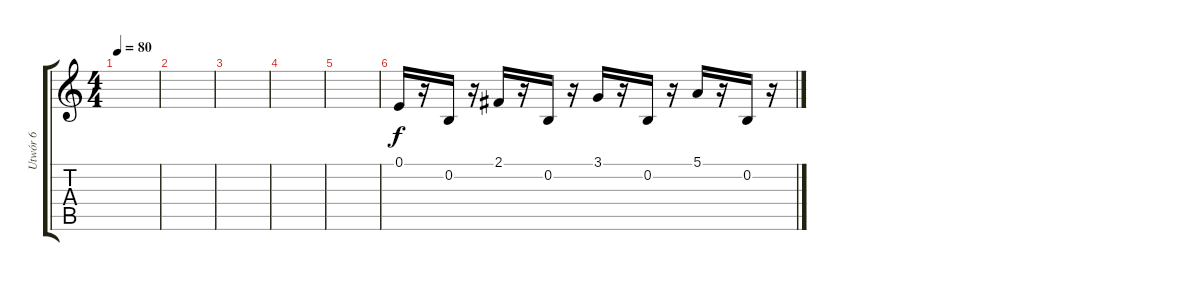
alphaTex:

\track ("Utwór 6" "Utwór 6") {instrument vibraphone}
\staff {score tabs}
\tuning (E4 B3 G3 D3 A2 E2) {hide}
\ts (4 4)
\tempo 80
\clef g2
\ks c
|
|
|
|
|
0.1.16{instrument pizzicatostrings} r.16 0.2.16 r.16 2.1.16 r.16 0.2.16 r.16 3.1.16 r.16 0.2.16 r.16 5.1.16 r.16 0.2.16 r.16
